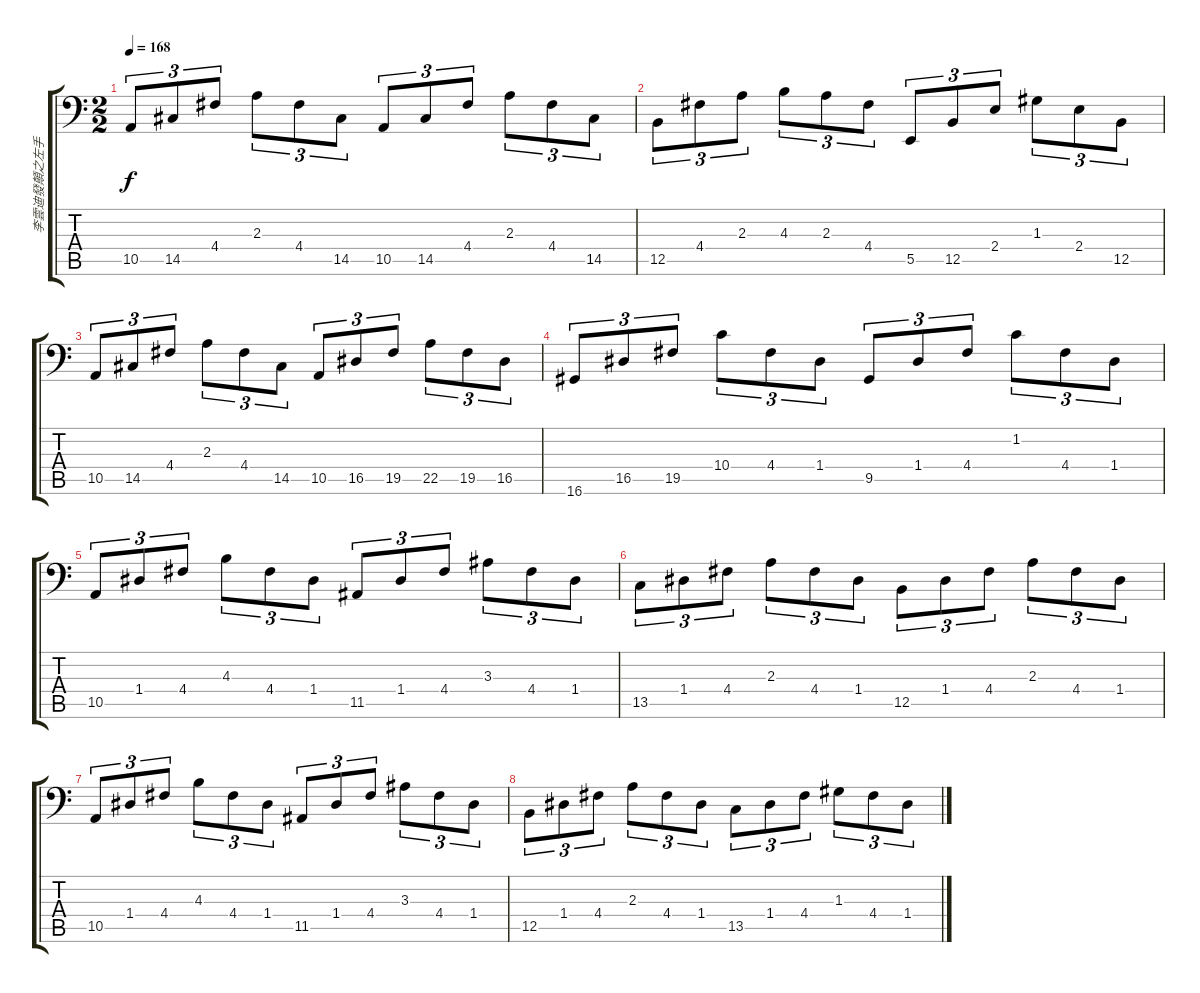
\track ("李雲迪發顛之左手" "李雲迪發顛之左手") {instrument acousticgrandpiano}
\staff {score tabs}
\tuning (Eb4 B3 G3 D3 B1 E1) {hide}
\ts (2 2)
\tempo 168
\clef f4
\ks c
10.5.8{tu (3 2) dy f} 14.5.8{tu (3 2)} 4.4.8{tu (3 2)} 2.3.8{tu (3 2)} 4.4.8{tu (3 2)} 14.5.8{tu (3 2)} 10.5.8{tu (3 2)} 14.5.8{tu (3 2)} 4.4.8{tu (3 2)} 2.3.8{tu (3 2)} 4.4.8{tu (3 2)} 14.5.8{tu (3 2)} |
12.5.8{tu (3 2)} 4.4.8{tu (3 2)} 2.3.8{tu (3 2)} 4.3.8{tu (3 2)} 2.3.8{tu (3 2)} 4.4.8{tu (3 2)} 5.5.8{tu (3 2)} 12.5.8{tu (3 2)} 2.4.8{tu (3 2)} 1.3.8{tu (3 2)} 2.4.8{tu (3 2)} 12.5.8{tu (3 2)} |
10.5.8{tu (3 2)} 14.5.8{tu (3 2)} 4.4.8{tu (3 2)} 2.3.8{tu (3 2)} 4.4.8{tu (3 2)} 14.5.8{tu (3 2)} 10.5.8{tu (3 2)} 16.5.8{tu (3 2)} 19.5.8{tu (3 2)} 22.5.8{tu (3 2)} 19.5.8{tu (3 2)} 16.5.8{tu (3 2)} |
16.6.8{tu (3 2)} 16.5.8{tu (3 2)} 19.5.8{tu (3 2)} 10.4.8{tu (3 2)} 4.4.8{tu (3 2)} 1.4.8{tu (3 2)} 9.5.8{tu (3 2)} 1.4.8{tu (3 2)} 4.4.8{tu (3 2)} 1.2.8{tu (3 2)} 4.4.8{tu (3 2)} 1.4.8{tu (3 2)} |
10.5.8{tu (3 2)} 1.4.8{tu (3 2)} 4.4.8{tu (3 2)} 4.3.8{tu (3 2)} 4.4.8{tu (3 2)} 1.4.8{tu (3 2)} 11.5.8{tu (3 2)} 1.4.8{tu (3 2)} 4.4.8{tu (3 2)} 3.3.8{tu (3 2)} 4.4.8{tu (3 2)} 1.4.8{tu (3 2)} |
13.5.8{tu (3 2)} 1.4.8{tu (3 2)} 4.4.8{tu (3 2)} 2.3.8{tu (3 2)} 4.4.8{tu (3 2)} 1.4.8{tu (3 2)} 12.5.8{tu (3 2)} 1.4.8{tu (3 2)} 4.4.8{tu (3 2)} 2.3.8{tu (3 2)} 4.4.8{tu (3 2)} 1.4.8{tu (3 2)} |
10.5.8{tu (3 2)} 1.4.8{tu (3 2)} 4.4.8{tu (3 2)} 4.3.8{tu (3 2)} 4.4.8{tu (3 2)} 1.4.8{tu (3 2)} 11.5.8{tu (3 2)} 1.4.8{tu (3 2)} 4.4.8{tu (3 2)} 3.3.8{tu (3 2)} 4.4.8{tu (3 2)} 1.4.8{tu (3 2)} |
12.5.8{tu (3 2)} 1.4.8{tu (3 2)} 4.4.8{tu (3 2)} 2.3.8{tu (3 2)} 4.4.8{tu (3 2)} 1.4.8{tu (3 2)} 13.5.8{tu (3 2)} 1.4.8{tu (3 2)} 4.4.8{tu (3 2)} 1.3.8{tu (3 2)} 4.4.8{tu (3 2)} 1.4.8{tu (3 2)}
